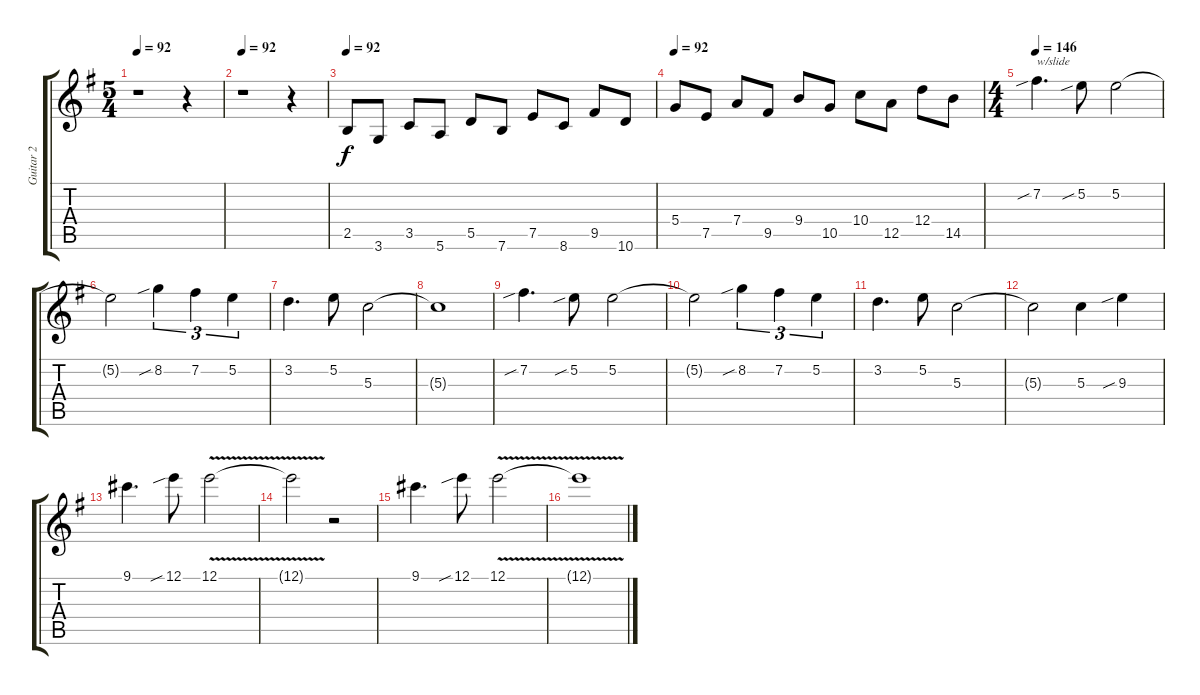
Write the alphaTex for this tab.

\track ("Guitar 2" "Guitar 2") {instrument overdrivenguitar}
\staff {score tabs}
\tuning (E4 B3 G3 D3 A2 E2) {hide}
\ts (5 4)
\tempo 92
\clef g2
\ks g
r.1{dy f} r.4 |
\tempo 92
r.1 r.4 |
\tempo 92
2.5.8 3.6.8 3.5.8 5.6.8 5.5.8 7.6.8 7.5.8 8.6.8 9.5.8 10.6.8 |
\tempo 92
5.4.8 7.5.8 7.4.8 9.5.8 9.4.8 10.5.8 10.4.8 12.5.8 12.4.8 14.5.8 |
\ts (4 4)
\tempo 146
7.2{sib}.4{d txt "w/slide"} 5.2{sib}.8 5.2.2 |
5.2{t}.2 8.2{sib}.4{tu (3 2)} 7.2.4{tu (3 2)} 5.2.4{tu (3 2)} |
3.2.4{d} 5.2.8 5.3.2 |
5.3{t}.1 |
7.2{sib}.4{d} 5.2{sib}.8 5.2.2 |
5.2{t}.2 8.2{sib}.4{tu (3 2)} 7.2.4{tu (3 2)} 5.2.4{tu (3 2)} |
3.2.4{d} 5.2.8 5.3.2 |
5.3{t}.2 5.3.4 9.3{sib}.4 |
9.1.4{d} 12.1{sib}.8 12.1{v}.2 |
12.1{t}.2 r.2 |
9.1.4{d} 12.1{sib}.8 12.1{v}.2 |
12.1{t}.1
